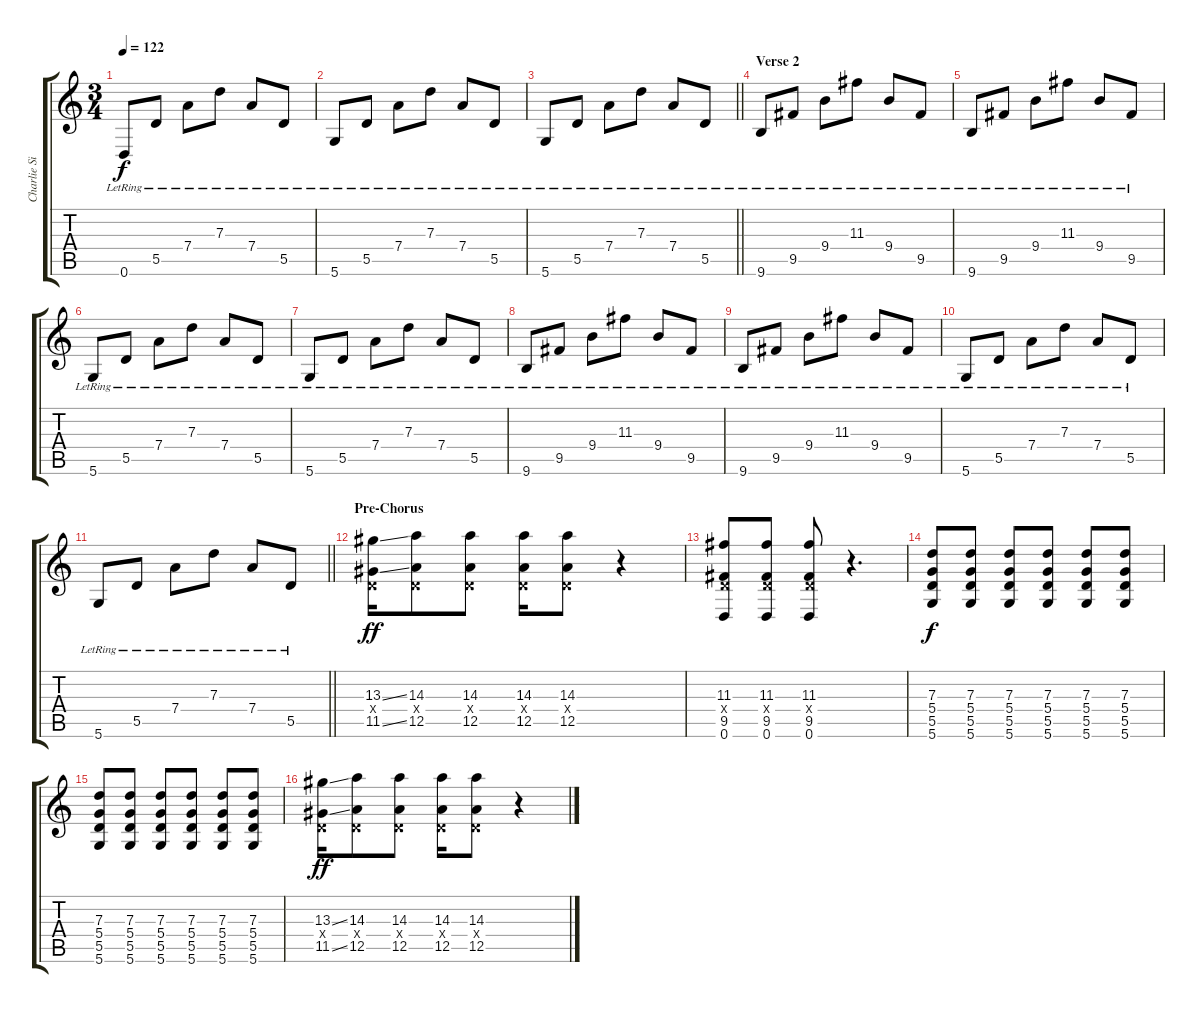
\track ("Charlie Simpson" "Charlie Si") {instrument distortionguitar}
\staff {score tabs}
\tuning (E4 B3 G3 D3 A2 D2) {hide}
\ts (3 4)
\tempo 122
\clef g2
\ks c
0.6{lr}.8{dy f} 5.5{lr}.8 7.4{lr}.8 7.3{lr}.8 7.4{lr}.8 5.5{lr}.8 |
5.6{lr}.8 5.5{lr}.8 7.4{lr}.8 7.3{lr}.8 7.4{lr}.8 5.5{lr}.8 |
\barLineRight lightlight
5.6{lr}.8 5.5{lr}.8 7.4{lr}.8 7.3{lr}.8 7.4{lr}.8 5.5{lr}.8 |
\section ("" "Verse 2")
9.6{lr}.8 9.5{lr}.8 9.4{lr}.8 11.3{lr}.8 9.4{lr}.8 9.5{lr}.8 |
9.6{lr}.8 9.5{lr}.8 9.4{lr}.8 11.3{lr}.8 9.4{lr}.8 9.5{lr}.8 |
5.6{lr}.8 5.5{lr}.8 7.4{lr}.8 7.3{lr}.8 7.4{lr}.8 5.5{lr}.8 |
5.6{lr}.8 5.5{lr}.8 7.4{lr}.8 7.3{lr}.8 7.4{lr}.8 5.5{lr}.8 |
9.6{lr}.8 9.5{lr}.8 9.4{lr}.8 11.3{lr}.8 9.4{lr}.8 9.5{lr}.8 |
9.6{lr}.8 9.5{lr}.8 9.4{lr}.8 11.3{lr}.8 9.4{lr}.8 9.5{lr}.8 |
5.6{lr}.8 5.5{lr}.8 7.4{lr}.8 7.3{lr}.8 7.4{lr}.8 5.5{lr}.8 |
\barLineRight lightlight
5.6{lr}.8 5.5{lr}.8 7.4{lr}.8 7.3{lr}.8 7.4{lr}.8 5.5{lr}.8 |
\section ("" "Pre-Chorus")
(13.3{ss} 0.4{x} 11.5{ss}).16{dy ff volume 14 instrument distortionguitar} (14.3 0.4{x} 12.5).8 (14.3 0.4{x} 12.5).8 (14.3 0.4{x} 12.5).16 (14.3 0.4{x} 12.5).8 r.4 |
(11.3 0.4{x} 9.5 0.6).8 (11.3 0.4{x} 9.5 0.6).8 (11.3 0.4{x} 9.5 0.6).8 r.4{d} |
(7.3 5.4 5.5 5.6).8{dy f} (7.3 5.4 5.5 5.6).8 (7.3 5.4 5.5 5.6).8 (7.3 5.4 5.5 5.6).8 (7.3 5.4 5.5 5.6).8 (7.3 5.4 5.5 5.6).8 |
(7.3 5.4 5.5 5.6).8 (7.3 5.4 5.5 5.6).8 (7.3 5.4 5.5 5.6).8 (7.3 5.4 5.5 5.6).8 (7.3 5.4 5.5 5.6).8 (7.3 5.4 5.5 5.6).8 |
(13.3{ss} 0.4{x} 11.5{ss}).16{dy ff} (14.3 0.4{x} 12.5).8 (14.3 0.4{x} 12.5).8 (14.3 0.4{x} 12.5).16 (14.3 0.4{x} 12.5).8 r.4
